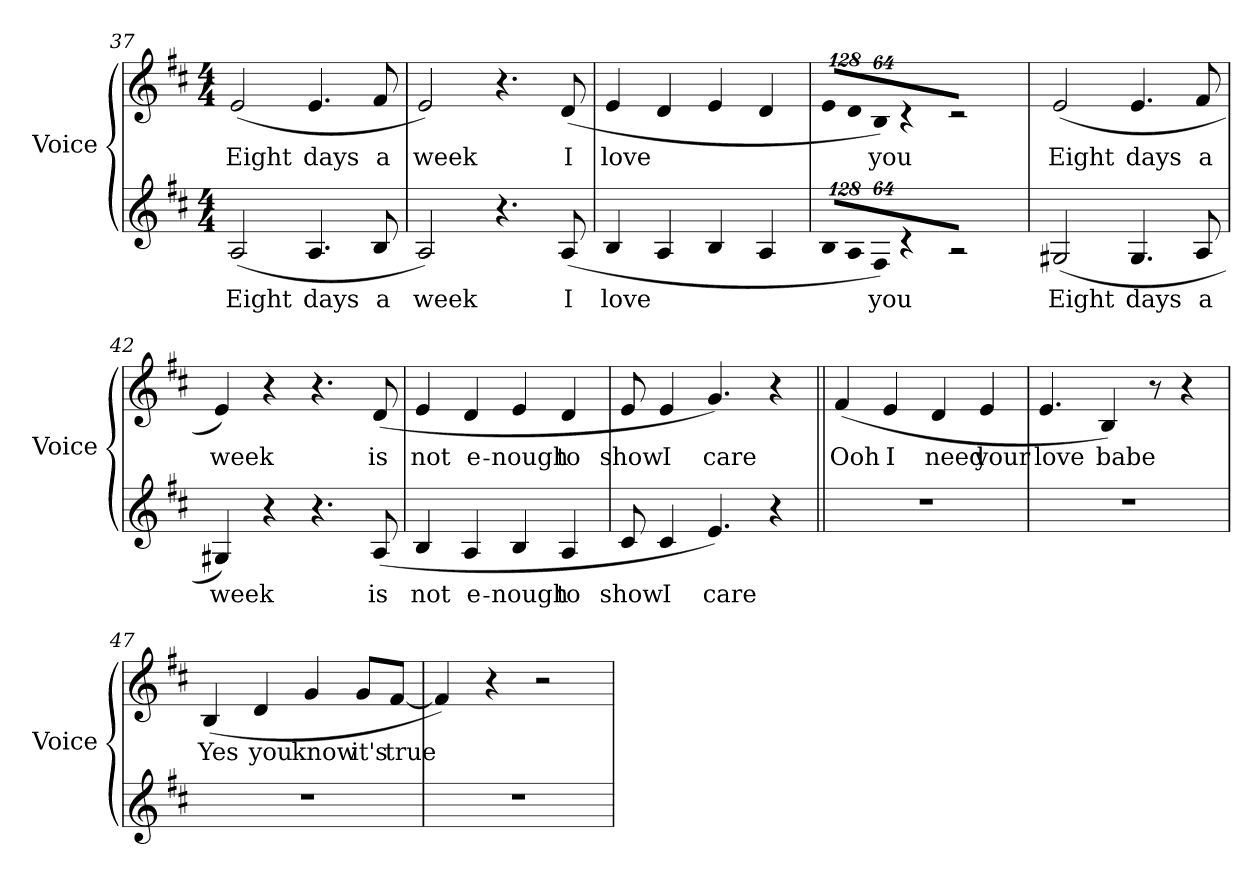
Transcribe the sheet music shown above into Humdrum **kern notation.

**kern	**text	**kern	**text
*part2	*part2	*part1	*part1
*staff2	*staff2	*staff1	*staff1
*I"Voice	*	*I"Voice	*
*I'Voice	*	*I'Voice	*
*clefG2	*	*clefG2	*
*k[f#c#]	*	*k[f#c#]	*
*D:	*	*D:	*
*M4/4	*	*M4/4	*
=37	=37	=37	=37
!	!LO:LY:b:color=#000000	!	!
!	!	!	!LO:LY:b:color=#000000
(2Ai/	Eight	(2ei/	Eight
!	!LO:LY:b:color=#000000	!	!
!	!	!	!LO:LY:b:color=#000000
4.Ai/	days	4.ei/	days
!	!LO:LY:b:color=#000000	!	!
!	!	!	!LO:LY:b:color=#000000
8Bi/	a	8f#i/	a
!!LO:LB:g=z
=38	=38	=38	=38
!	!LO:LY:b:color=#000000	!	!
!	!	!	!LO:LY:b:color=#000000
2Ai/)	week	2ei/)	week
4.r	.	4.r	.
!	!LO:LY:b:color=#000000	!	!
!	!	!	!LO:LY:b:color=#000000
(8Ai/	I	(8di/	I
=39	=39	=39	=39
!	!LO:LY:b:color=#000000	!	!
!	!	!	!LO:LY:b:color=#000000
4Bi/	love	4ei/	love
4Ai/	.	4di/	.
4Bi/	.	4ei/	.
4Ai/	.	4di/	.
=40	=40	=40	=40
*Xbrackettup	*	*	*
!LO:N:vis=8	!	!	!
*	*	*Xbrackettup	*
!	!	!LO:N:vis=8	!
1024%85Bi/L	.	1024%85ei/L	.
!LO:N:vis=8	!	!LO:N:vis=8	!
1024%85Ai/	.	1024%85di/	.
!LO:N:vis=8	!	!	!
!	!LO:LY:b:color=#000000	!LO:N:vis=8	!
!	!	!	!LO:LY:b:color=#000000
512%43F#i/J)	you	512%43Bi/J)	you
4r	.	4r	.
2r	.	2r	.
=41	=41	=41	=41
!	!LO:LY:b:color=#000000	!	!
!	!	!	!LO:LY:b:color=#000000
(2G#Xi/	Eight	(2ei/	Eight
!	!LO:LY:b:color=#000000	!	!
!	!	!	!LO:LY:b:color=#000000
4.G#i/	days	4.ei/	days
!	!LO:LY:b:color=#000000	!	!
!	!	!	!LO:LY:b:color=#000000
8Ai/	a	8f#i/	a
=42	=42	=42	=42
!	!LO:LY:b:color=#000000	!	!
!	!	!	!LO:LY:b:color=#000000
4G#Xi/)	week	4ei/)	week
4r	.	4r	.
4.r	.	4.r	.
!	!LO:LY:b:color=#000000	!	!
!	!	!	!LO:LY:b:color=#000000
(8Ai/	is	(8di/	is
!!LO:LB:g=z
=43	=43	=43	=43
!	!LO:LY:b:color=#000000	!	!
!	!	!	!LO:LY:b:color=#000000
4Bi/	not	4ei/	not
!	!LO:LY:b:color=#000000	!	!
!	!	!	!LO:LY:b:color=#000000
4Ai/	e-	4di/	e-
!	!LO:LY:b:color=#000000	!	!
!	!	!	!LO:LY:b:color=#000000
4Bi/	-nough	4ei/	-nough
!	!LO:LY:b:color=#000000	!	!
!	!	!	!LO:LY:b:color=#000000
4Ai/	to	4di/	to
=44	=44	=44	=44
!	!LO:LY:b:color=#000000	!	!
!	!	!	!LO:LY:b:color=#000000
8c#i/	show	8ei/	show
!	!LO:LY:b:color=#000000	!	!
!	!	!	!LO:LY:b:color=#000000
4c#i/	I	4ei/	I
!	!LO:LY:b:color=#000000	!	!
!	!	!	!LO:LY:b:color=#000000
4.ei/)	care	4.gi/)	care
4r	.	4r	.
=45||	=45||	=45||	=45||
!	!	!	!LO:LY:b:color=#000000
1r	.	(4f#i/	Ooh
!	!	!	!LO:LY:b:color=#000000
.	.	4ei/	I
!	!	!	!LO:LY:b:color=#000000
.	.	4di/	need
!	!	!	!LO:LY:b:color=#000000
.	.	4ei/	your
=46	=46	=46	=46
!	!	!	!LO:LY:b:color=#000000
1r	.	4.ei/	love
!	!	!	!LO:LY:b:color=#000000
.	.	4Bi/)	babe
.	.	8r	.
.	.	4r	.
=47	=47	=47	=47
!	!	!	!LO:LY:b:color=#000000
1r	.	(4Bi/	Yes
!	!	!	!LO:LY:b:color=#000000
.	.	4di/	you
!	!	!	!LO:LY:b:color=#000000
.	.	4gi/	know
!	!	!	!LO:LY:b:color=#000000
.	.	8gi/L	it's
!	!	!	!LO:LY:b:color=#000000
.	.	[8f#i/J	true
!!LO:PB:g=z
=48	=48	=48	=48
1r	.	4f#i/])	.
.	.	4r	.
.	.	2r	.
=	=	=	=
*-	*-	*-	*-
